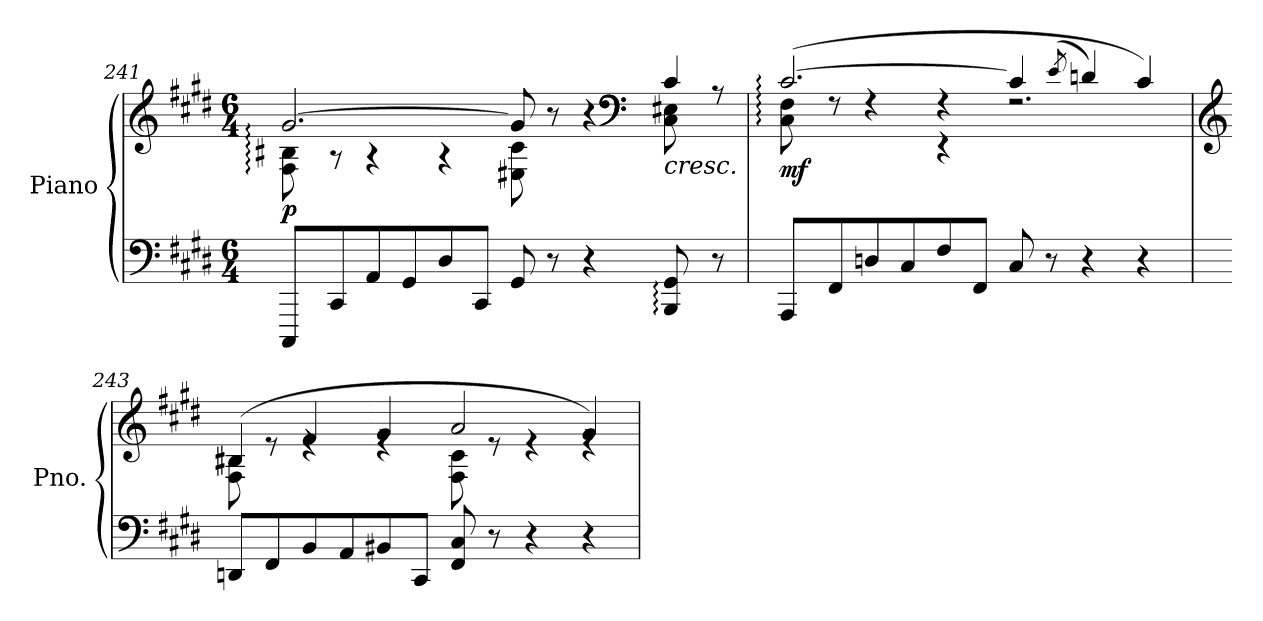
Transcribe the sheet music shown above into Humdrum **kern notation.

**kern	**kern	**dynam
*part1	*part1	*part1
*staff2	*staff1	*staff1/2
*I"Piano	*	*
*I'Pno.	*	*
!!LO:LB:g=z
*clefF4	*clefG2	*
*k[f#c#g#d#]	*k[f#c#g#d#]	*
*M6/4	*M6/4	*
=241	=241	=241
*^	*^	*
*	*	*	*^	*
!	!	!	!	!	!LO:DY:b
8CCC#/L	2.ryy	[2.g#/	8F#\ 8B#X\	16F#!yy: 16B#!yy: 16g#!yy:	p
.	.	.	.	8.ryy	.
8CC#/	.	.	8r	.	.
8AA/	.	.	4r	4ryy	.
8GG#/	.	.	.	.	.
8D#/	.	.	4r	4ryy	.
8CC#/J	.	.	.	.	.
8GG#/	4reyy	8g#/]	8E#X\ 8c#\	4ryy	.
8r	.	8r	8rddddyy	.	.
4r	4ryy	4r	4rddddyy	4ryy	.
*	*	*clefF4	*	*	*
!	!	!	!	!	!LO:HP:b
8BBB/ 8GG#/	8BBB!yy: 8GG#!yy:	4c#/	8C#\: 8E#X\:	16C#!yy: 16E#!yy: 16c#!yy:	<
.	.	.	.	16rGGyy	.
8r	8ryy	.	8rA	8rGGyy	.
=242	=242	=242	=242	=242	=242
!	!	!	!	!	!LO:DY:b
*v	*v	*	*	*	*
8AAA/L	([2.c#/	8C#\ 8F#\	16C#!yy: 16F#!yy: 16c#!yy:	mf
.	.	.	16rEEyy	.
8FF#/	.	8rF	8rEEyy	.
8Dn/	.	4rF	4rEEyy	.
8C#/	.	.	.	.
8F#/	.	4rF	4rEE	.
8FF#/J	.	.	.	.
8C#/	4c#/]	2.rF	2.rEEyy	.
8r	.	.	.	.
.	(>8qe/	.	.	.
4r	4dn/)	.	.	.
4r	4c#/)	.	.	.
*	*v	*v	*v	*
=243	=243	=243
*	*clefG2	*
*	*^	*
8DDn/L	(4B#X/	8F#\ 8B#\	.
8FF#/	.	8re	.
8BB/	4f#/	4re	.
8AA/	.	.	.
8BB#X/	4g#/	4re	.
8CC#/J	.	.	[
8FF#/ 8C#/	2a/	8F#\ 8c#\	.
8r	.	8re	.
4r	.	4re	.
4r	4g#/)	4re	.
*	*v	*v	*
=	=	=
*-	*-	*-
